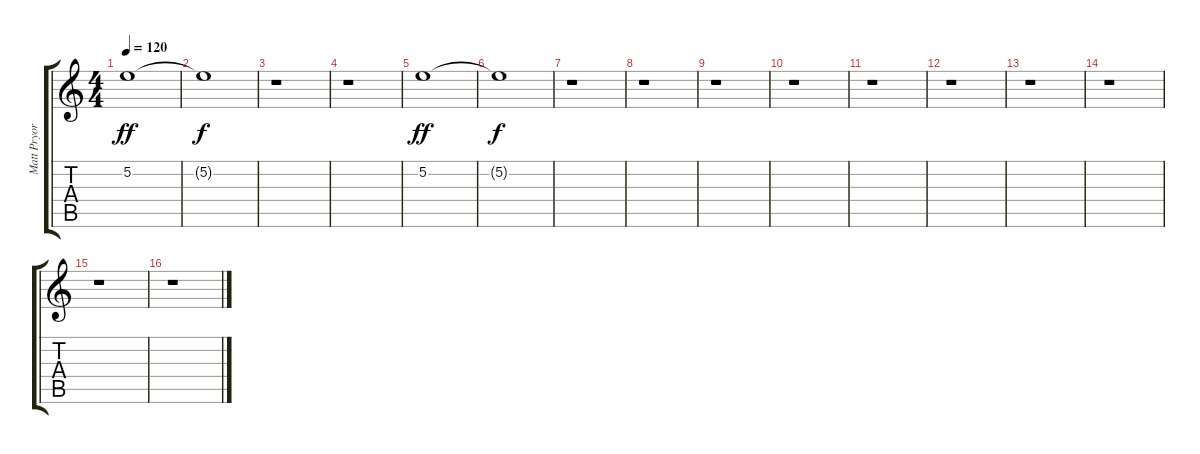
\track ("Matt Pryor" "Matt Pryor") {instrument electricguitarclean}
\staff {score tabs}
\tuning (E4 B3 G3 D3 A2 E2) {hide}
\ts (4 4)
\tempo 120
\clef g2
\ks c
5.2.1{dy ff} |
5.2{t}.1{dy f} |
r.1 |
r.1 |
5.2.1{dy ff} |
5.2{t}.1{dy f} |
r.1 |
r.1 |
r.1 |
r.1 |
r.1 |
r.1 |
r.1 |
r.1 |
r.1 |
r.1
